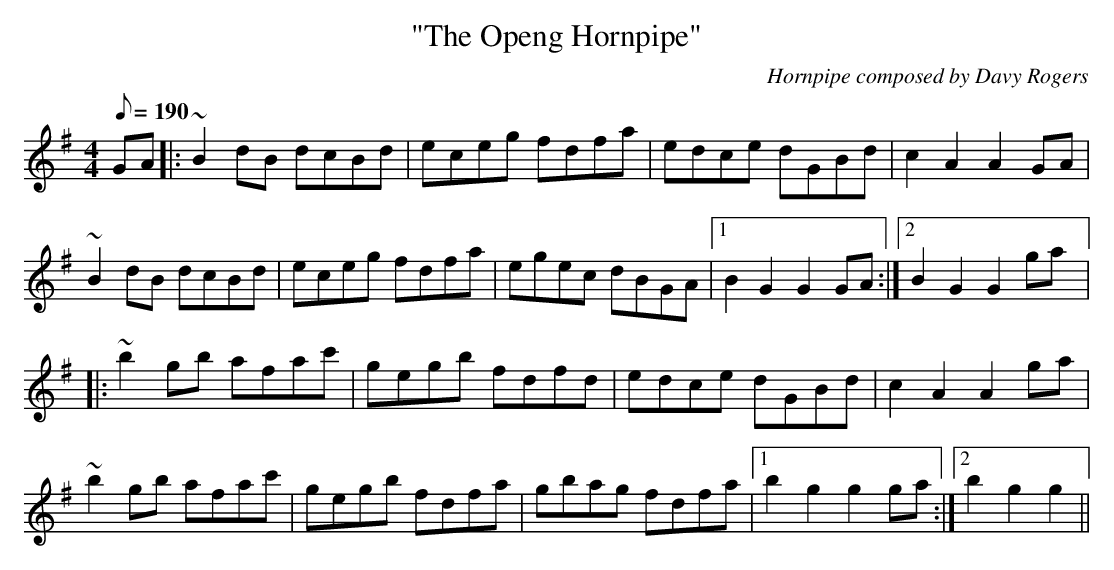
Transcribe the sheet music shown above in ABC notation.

X:1
T:"The Openg Hornpipe"
C:Hornpipe composed by Davy Rogers
L:1/8
Q:190
M:4/4
K:G
GA |: ~B2 dB dcBd | eceg fdfa | edce dGBd | c2 A2 A2 GA |
~B2 dB dcBd | eceg fdfa | egec dBGA |1 B2 G2 G2 GA :|2 B2 G2 G2 ga |:
~b2 gb afac' | gegb fdfd | edce dGBd | c2 A2 A2 ga |
~b2 gb afac' | gegb fdfa | gbag fdfa |1 b2 g2 g2 ga :|2 b2 g2 g2 ||
